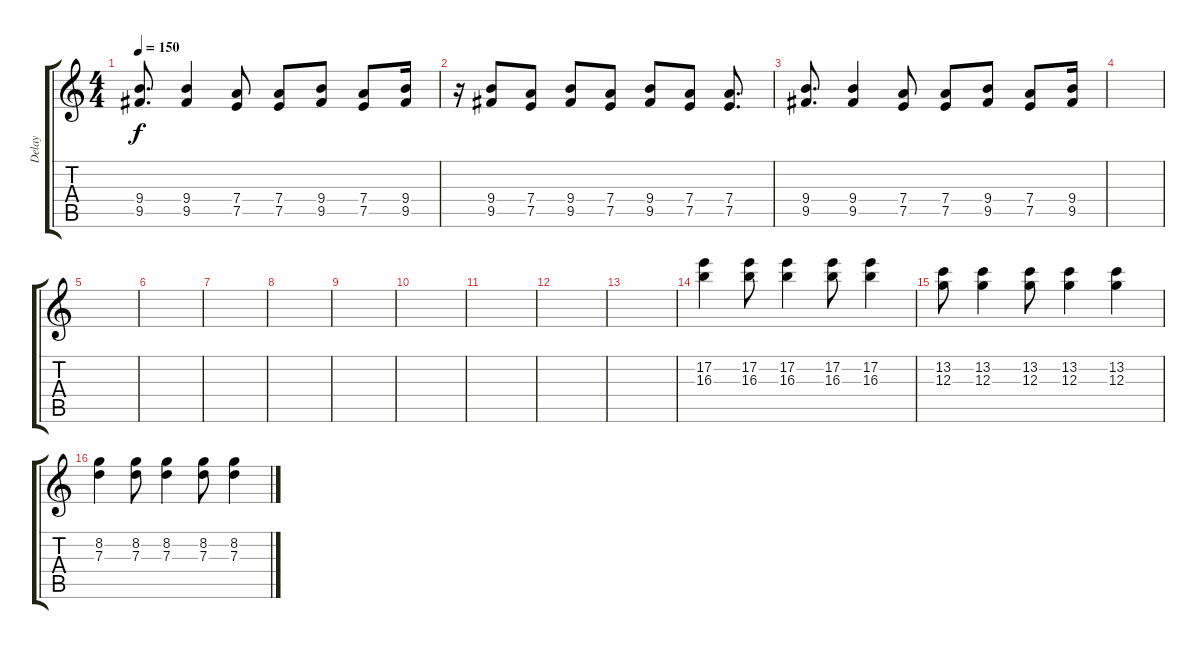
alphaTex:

\track ("Delay" "Delay") {instrument electricguitarjazz}
\staff {score tabs}
\tuning (E4 B3 G3 D3 A2 E2) {hide}
\ts (4 4)
\tempo 150
\clef g2
\ks c
(9.4 9.5).8{d dy f} (9.4 9.5).4 (7.4 7.5).8 (7.4 7.5).8 (9.4 9.5).8 (7.4 7.5).8 (9.4 9.5).16 |
r.16 (9.4 9.5).8 (7.4 7.5).8 (9.4 9.5).8 (7.4 7.5).8 (9.4 9.5).8 (7.4 7.5).8 (7.4 7.5).8{d} |
(9.4 9.5).8{d} (9.4 9.5).4 (7.4 7.5).8 (7.4 7.5).8 (9.4 9.5).8 (7.4 7.5).8 (9.4 9.5).16 |
|
|
|
|
|
|
|
|
|
|
(17.2 16.3).4 (17.2 16.3).8 (17.2 16.3).4 (17.2 16.3).8 (17.2 16.3).4 |
(13.2 12.3).8 (13.2 12.3).4 (13.2 12.3).8 (13.2 12.3).4 (13.2 12.3).4 |
(8.2 7.3).4 (8.2 7.3).8 (8.2 7.3).4 (8.2 7.3).8 (8.2 7.3).4
